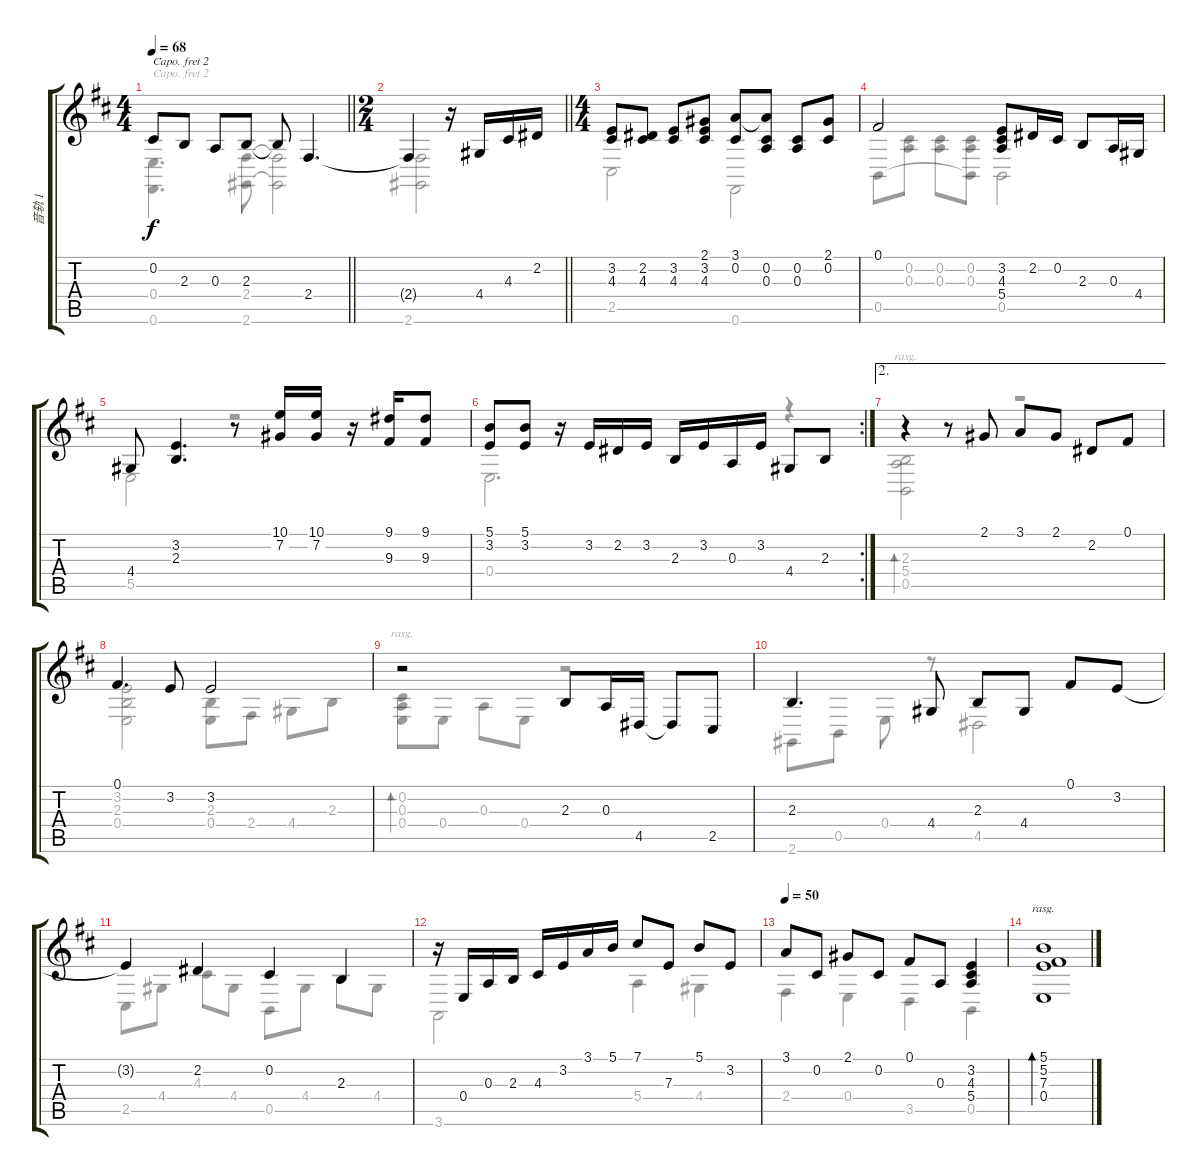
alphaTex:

\track ("音轨 1" "音轨 1") {instrument acousticgrandpiano}
\staff {score tabs}
\capo 2
\tuning (E4 B3 G3 D3 A2 E2) {hide}
\voice
\ts (4 4)
\tempo 68
\clef g2
\barLineRight lightlight
\ks d
0.2.8{dy f} 2.3.8 0.3.8 2.3.8 2.3{t}.8 2.4.4{d} |
\ts (2 4)
\barLineRight lightlight
2.4{t}.4 r.16 4.4.16 4.3.16 2.2.16 |
\ts (4 4)
(3.2 4.3).8 (2.2 4.3).8 (3.2 4.3).8 (2.1 3.2 4.3).8 (3.1 0.2).8 (3.1{t} 0.2 0.3).8 (0.2 0.3).8 (2.1 0.2).8 |
0.1.2 (3.2 4.3 5.4).8 2.2.16 0.2.16 2.3.8 0.3.16 4.4.16 |
4.4.8 (3.2 2.3).4{d} r.8 (10.1 7.2).16 (10.1 7.2).16 r.16 (9.1 9.3).16 (9.1 9.3).8 |
\rc 2
(5.1 3.2).8 (5.1 3.2).8 r.16 3.2.16 2.2.16 3.2.16 2.3.16 3.2.16 0.3.16 3.2.16 4.4.8 2.3.8 |
\ae 2
r.4 r.8 2.1.8 3.1.8 2.1.8 2.2.8 0.1.8 |
0.1.4{d} 3.2.8 3.2.2 |
r.2 2.3.8 0.3.16 4.5.16 4.5{t}.8 2.5.8 |
2.3.4{d} 4.4.8 2.3.8 4.4.8 0.1.8 3.2.8 |
3.2{t}.4 2.2.4 0.2.4 2.3.4 |
r.16 0.4.16 0.3.16 2.3.16 4.3.16 3.2.16 3.1.16 5.1.16 7.1.8 7.3.8 5.1.8 3.2.8 |
\tempo 50
3.1.8 0.2.8 2.1.8 0.2.8 0.1.8 0.3.8 (3.2 4.3 5.4).4 |
(5.1 5.2 7.3 0.4).1{bd 480 rasg ii}
\voice
\clef g2
\ottava regular
\simile none
\barLineRight lightlight
\ks d
(0.4 0.6).4{d dy f} (2.4 2.6).8 (2.4{t} 2.6{t}).2 |
\barLineRight lightlight
(2.4 2.6).2 |
2.5.2 0.6.2 |
0.5.8 (0.2 0.3).8 (0.2 0.3).8 (0.2 0.3 0.5{t}).8 0.5.2 |
5.5.2 r.2 |
0.4.2{d} r.4 |
(2.3 5.4 0.5).2{bd 240 rasg ii} r.2 |
(3.2 2.3 0.4).2 (2.3 0.4).8 2.4.8 4.4.8 2.3.8 |
(0.2 0.3 0.4).8{bd 240 rasg ii} 0.4.8 0.3.8 0.4.8 r.2 |
2.6.8 0.5.8 0.4.8 r.8 4.5.2 |
2.5.8 4.4.8 4.3.8 4.4.8 0.5.8 4.4.8 2.3.8 4.4.8 |
3.6.2 5.4.4 4.4.4 |
2.4.4 0.4.4 3.5.4 0.5.4 |
